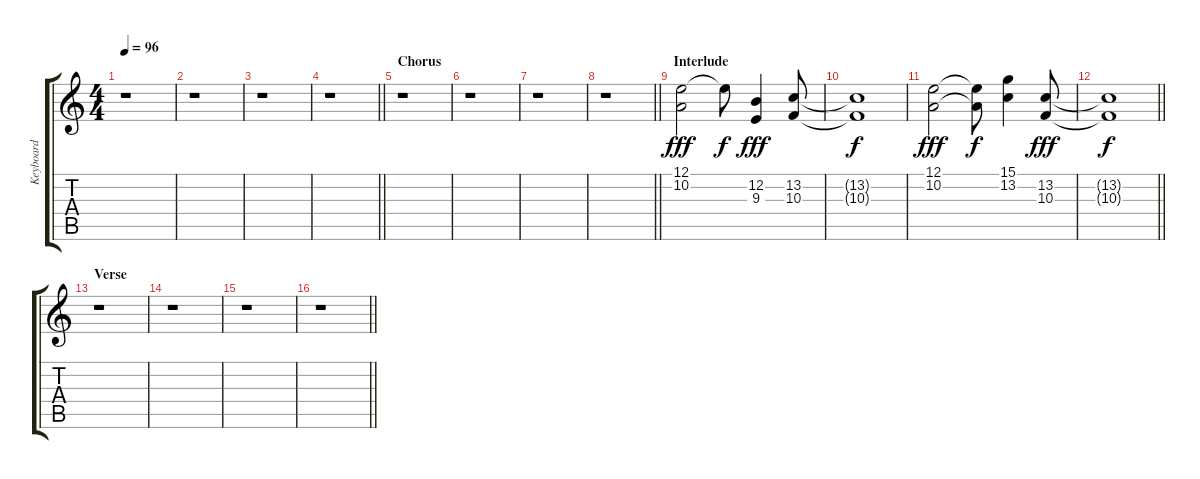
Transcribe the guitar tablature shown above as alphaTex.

\track ("Keyboard" "Keyboard") {instrument reedorgan}
\staff {score tabs}
\tuning (E4 B3 G3 D3 A2 E2) {hide}
\ts (4 4)
\tempo 96
\clef g2
\ks c
r.1{dy f} |
r.1 |
r.1 |
\barLineRight lightlight
r.1 |
\section ("" "Chorus")
r.1 |
r.1 |
r.1 |
\barLineRight lightlight
r.1 |
\section ("" "Interlude")
(12.1 10.2).2{dy fff} 12.1{t}.8{dy f} (12.2 9.3).4{dy fff} (13.2 10.3).8 |
(13.2{t} 10.3{t}).1{dy f} |
(12.1 10.2).2{dy fff} (12.1{t} 10.2{t}).8{dy f} (15.1 13.2).4 (13.2 10.3).8{dy fff} |
\barLineRight lightlight
(13.2{t} 10.3{t}).1{dy f} |
\section ("" "Verse")
r.1 |
r.1 |
r.1 |
\barLineRight lightlight
r.1
